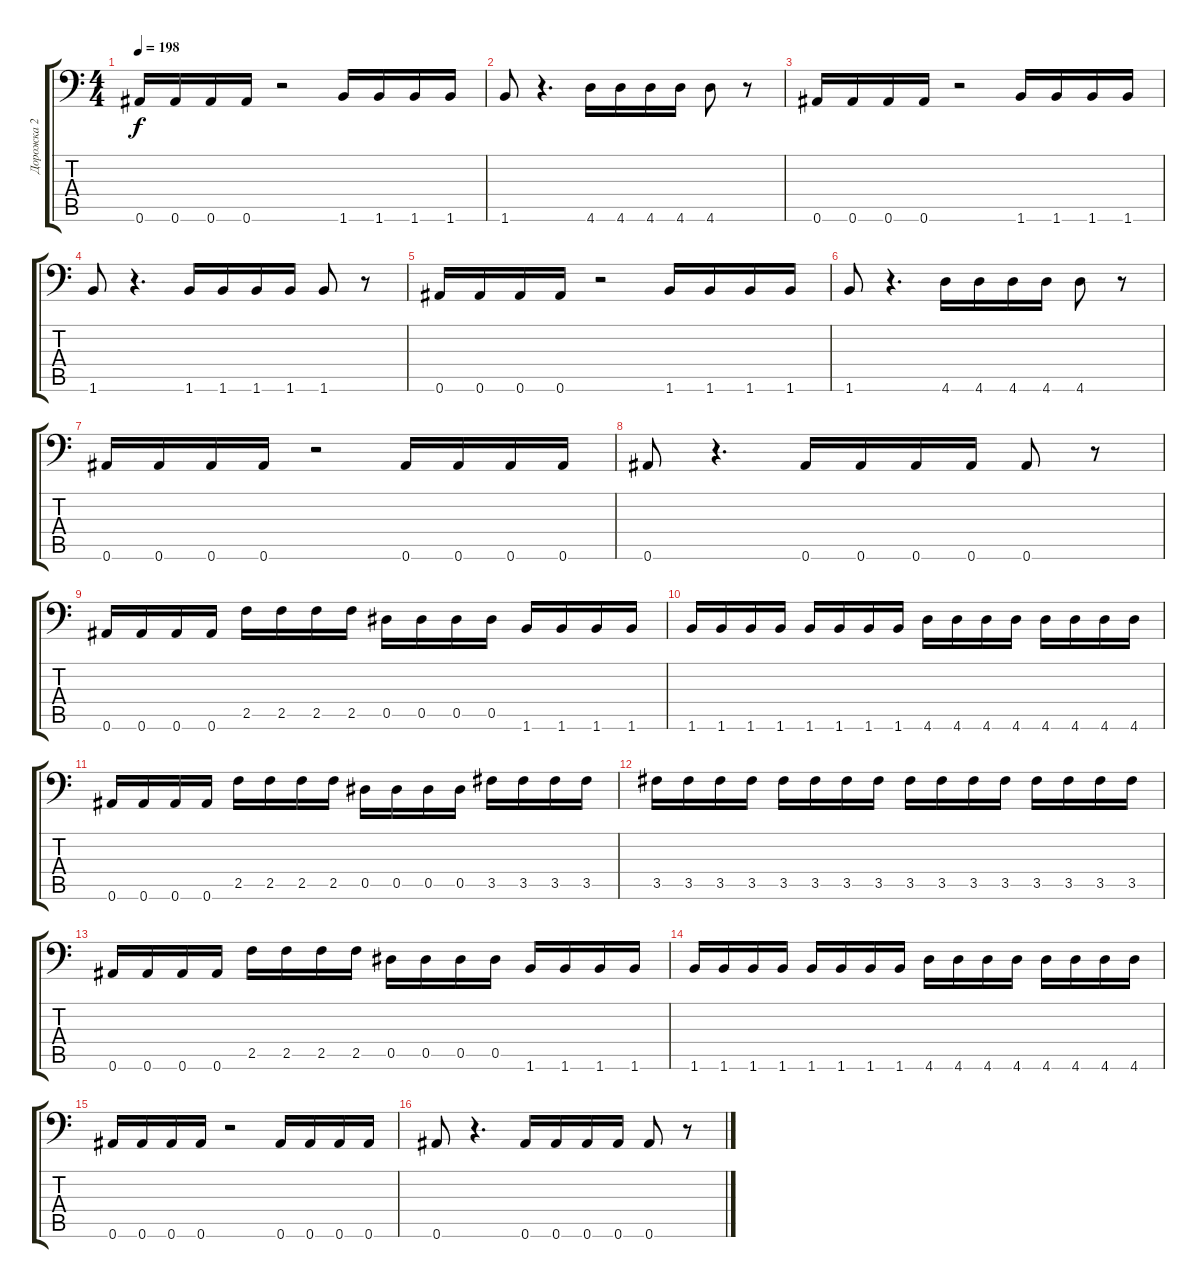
\track ("Дорожка 2" "Дорожка 2") {instrument distortionguitar}
\staff {score tabs}
\tuning (Bb3 F3 Db3 Ab2 Eb2 Bb1) {hide}
\ts (4 4)
\tempo 198
\clef f4
\ks c
0.6.16{dy f} 0.6.16 0.6.16 0.6.16 r.2 1.6.16 1.6.16 1.6.16 1.6.16 |
1.6.8 r.4{d} 4.6.16 4.6.16 4.6.16 4.6.16 4.6.8 r.8 |
0.6.16 0.6.16 0.6.16 0.6.16 r.2 1.6.16 1.6.16 1.6.16 1.6.16 |
1.6.8 r.4{d} 1.6.16 1.6.16 1.6.16 1.6.16 1.6.8 r.8 |
0.6.16 0.6.16 0.6.16 0.6.16 r.2 1.6.16 1.6.16 1.6.16 1.6.16 |
1.6.8 r.4{d} 4.6.16 4.6.16 4.6.16 4.6.16 4.6.8 r.8 |
0.6.16 0.6.16 0.6.16 0.6.16 r.2 0.6.16 0.6.16 0.6.16 0.6.16 |
0.6.8 r.4{d} 0.6.16 0.6.16 0.6.16 0.6.16 0.6.8 r.8 |
0.6.16 0.6.16 0.6.16 0.6.16 2.5.16 2.5.16 2.5.16 2.5.16 0.5.16 0.5.16 0.5.16 0.5.16 1.6.16 1.6.16 1.6.16 1.6.16 |
1.6.16 1.6.16 1.6.16 1.6.16 1.6.16 1.6.16 1.6.16 1.6.16 4.6.16 4.6.16 4.6.16 4.6.16 4.6.16 4.6.16 4.6.16 4.6.16 |
0.6.16 0.6.16 0.6.16 0.6.16 2.5.16 2.5.16 2.5.16 2.5.16 0.5.16 0.5.16 0.5.16 0.5.16 3.5.16 3.5.16 3.5.16 3.5.16 |
3.5.16 3.5.16 3.5.16 3.5.16 3.5.16 3.5.16 3.5.16 3.5.16 3.5.16 3.5.16 3.5.16 3.5.16 3.5.16 3.5.16 3.5.16 3.5.16 |
0.6.16 0.6.16 0.6.16 0.6.16 2.5.16 2.5.16 2.5.16 2.5.16 0.5.16 0.5.16 0.5.16 0.5.16 1.6.16 1.6.16 1.6.16 1.6.16 |
1.6.16 1.6.16 1.6.16 1.6.16 1.6.16 1.6.16 1.6.16 1.6.16 4.6.16 4.6.16 4.6.16 4.6.16 4.6.16 4.6.16 4.6.16 4.6.16 |
0.6.16 0.6.16 0.6.16 0.6.16 r.2 0.6.16 0.6.16 0.6.16 0.6.16 |
0.6.8 r.4{d} 0.6.16 0.6.16 0.6.16 0.6.16 0.6.8 r.8
